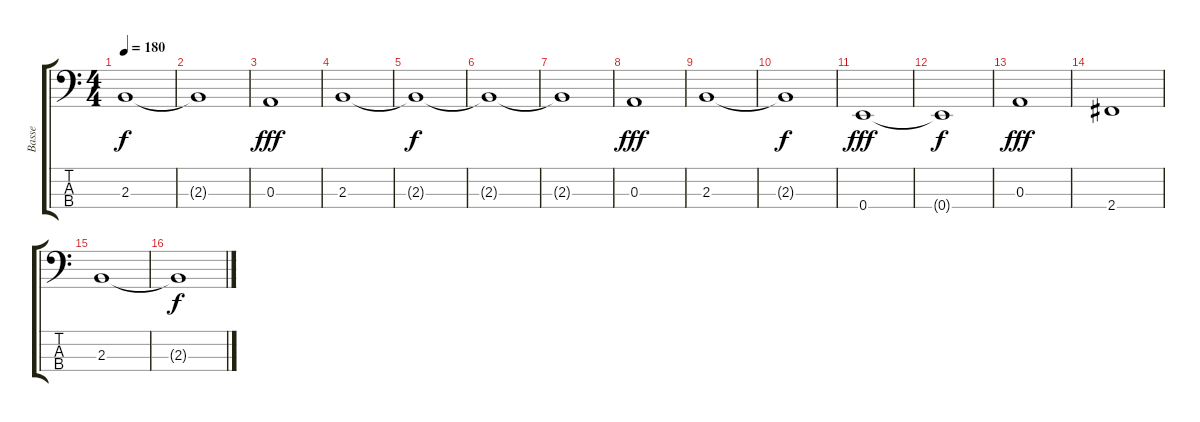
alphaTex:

\track ("Basse" "Basse") {instrument acousticbass}
\staff {score tabs}
\tuning (G2 D2 A1 E1) {hide}
\ts (4 4)
\tempo 180
\clef f4
\ks c
2.3{t}.1{dy f} |
2.3{t}.1 |
0.3.1{dy fff} |
2.3.1 |
2.3{t}.1{dy f} |
2.3{t}.1 |
2.3{t}.1 |
0.3.1{dy fff} |
2.3.1 |
2.3{t}.1{dy f} |
0.4.1{dy fff} |
0.4{t}.1{dy f} |
0.3.1{dy fff} |
2.4.1 |
2.3.1 |
2.3{t}.1{dy f}
